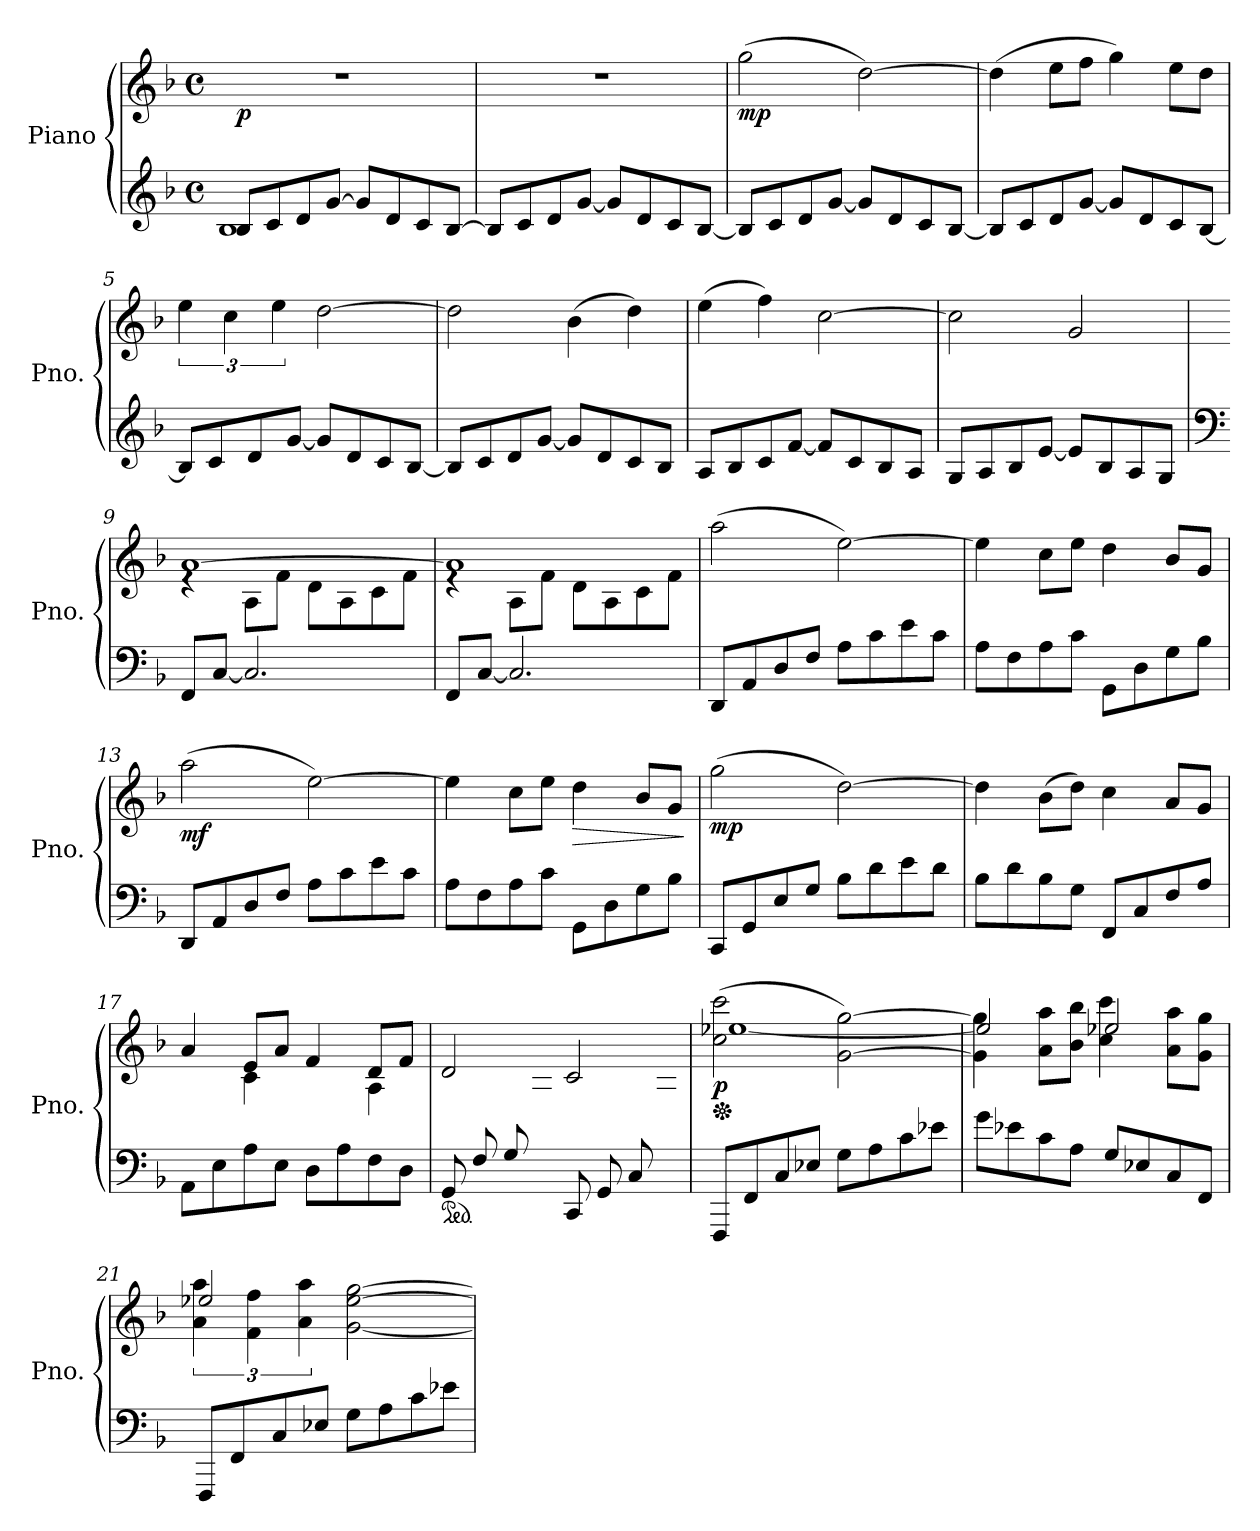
**kern	**kern	**dynam
*part1	*part1	*part1
*staff2	*staff1	*staff1/2
*I"Piano	*	*
*I'Pno.	*	*
*clefG2	*clefG2	*
*k[b-]	*k[b-]	*
*M4/4	*M4/4	*
*met(c)	*met(c)	*
*MM95	*MM95	*
=1	=1	=1
*^	*	*
!	!	!	!LO:DY:b
8B-/L	1B-	1r	p
8c/	.	.	.
8d/	.	.	.
[8g/J	.	.	.
8g/L]	.	.	.
8d/	.	.	.
8c/	.	.	.
[8B-/J	.	.	.
*v	*v	*	*
=2	=2	=2
8B-/L]	1r	.
8c/	.	.
8d/	.	.
[8g/J	.	.
8g/L]	.	.
8d/	.	.
8c/	.	.
[8B-/J	.	.
=3	=3	=3
!	!	!LO:DY:b
8B-/L]	(>2gg\	mp
8c/	.	.
8d/	.	.
[8g/J	.	.
8g/L]	[2dd\)	.
8d/	.	.
8c/	.	.
[8B-/J	.	.
!!LO:LB:g=z
=4	=4	=4
8B-/L]	(>4dd\]	.
8c/	.	.
8d/	8ee\L	.
[8g/J	8ff\J	.
8g/L]	4gg\)	.
8d/	.	.
8c/	8ee\L	.
[8B-/J	8dd\J	.
=5	=5	=5
8B-/L]	6ee\	.
8c/	.	.
.	6cc\	.
8d/	.	.
.	6ee\	.
[8g/J	.	.
8g/L]	[2dd\	.
8d/	.	.
8c/	.	.
[8B-/J	.	.
=6	=6	=6
8B-/L]	2dd\]	.
8c/	.	.
8d/	.	.
[8g/J	.	.
8g/L]	(>4b-\	.
8d/	.	.
8c/	4dd\)	.
8B-/J	.	.
!!LO:LB:g=z
=7	=7	=7
8A/L	(>4ee\	.
8B-/	.	.
8c/	4ff\)	.
[8f/J	.	.
8f/L]	[2cc\	.
8c/	.	.
8B-/	.	.
8A/J	.	.
=8	=8	=8
8G/L	2cc\]	.
8A/	.	.
8B-/	.	.
[8e/J	.	.
8e/L]	2g/	.
8B-/	.	.
8A/	.	.
8G/J	.	.
=9	=9	=9
*clefF4	*	*
*	*^	*
8FF/L	[1a	4re	.
[8C/J	.	.	.
2.C/]	.	8A\L	.
.	.	8f\J	.
.	.	8d\L	.
.	.	8A\	.
.	.	8c\	.
.	.	8f\J	.
!!LO:LB:g=z	!!
=10	=10	=10	=10
8FF/L	1a]	4re	.
[8C/J	.	.	.
2.C/]	.	8A\L	.
.	.	8f\J	.
.	.	8d\L	.
.	.	8A\	.
.	.	8c\	.
.	.	8f\J	.
*	*v	*v	*
=11	=11	=11
8DD/L	(>2aa\	.
8AA/	.	.
8D/	.	.
8F/J	.	.
8A\L	[2ee\)	.
8c\	.	.
8e\	.	.
8c\J	.	.
=12	=12	=12
8A\L	4ee\]	.
8F\	.	.
8A\	8cc\L	.
8c\J	8ee\J	.
8GG\L	4dd\	.
8D\	.	.
8G\	8b-/L	.
8B-\J	8g/J	.
!!LO:PB:g=z
=13	=13	=13
!	!	!LO:DY:b
8DD/L	(>2aa\	mf
8AA/	.	.
8D/	.	.
8F/J	.	.
8A\L	[2ee\)	.
8c\	.	.
8e\	.	.
8c\J	.	.
=14	=14	=14
8A\L	4ee\]	.
8F\	.	.
8A\	8cc\L	.
8c\J	8ee\J	.
!	!	!LO:HP:b
8GG\L	4dd\	>
8D\	.	.
8G\	8b-/L	.
8B-\J	8g/J	.
.	.	]
=15	=15	=15
!	!	!LO:DY:b
8CC/L	(>2gg\	mp
8GG/	.	.
8E/	.	.
8G/J	.	.
8B-\L	[2dd\)	.
8d\	.	.
8e\	.	.
8d\J	.	.
!!LO:LB:g=z
=16	=16	=16
8B-\L	4dd\]	.
8d\	.	.
8B-\	(>8b-\L	.
8G\J	8dd\J)	.
8FF/L	4cc\	.
8C/	.	.
8F/	8a/L	.
8A/J	8g/J	.
=17	=17	=17
*	*^	*
8AA\L	4a/	4ryy	.
8E\	.	.	.
8A\	8e/L	4c\	.
8E\J	8a/J	.	.
8D\L	4f/	4ryy	.
8A\	.	.	.
8F\	8d/L	4A\	.
8D\J	8f/J	.	.
=18	=18	=18	=18
*ped	*	*	*
8GG/L	2d/	4.ryy	.
8F/	.	.	.
8G/	.	.	.
8ryy	.	8G\ 8B-\J	.
8CC/L	2c/	4.ryy	.
8GG/	.	.	.
8C/	.	.	.
8ryy	.	8G\ 8B-\J	.
!!LO:LB:g=z	!!
=19	=19	=19	=19
*	*Xped	*	*
!	!	!	!LO:DY:b
8FFF/L	(>2cc\ 2ccc\	[1ee-X	p
8FF/	.	.	.
8C/	.	.	.
8E-X/J	.	.	.
8G\L	[2g\ [2gg\)	.	.
8A\	.	.	.
8c\	.	.	.
8e-X\J	.	.	.
=20	=20	=20	=20
8g\L	2ee-/]	4g\] 4gg\]	.
8e-X\	.	.	.
8c\	.	8a\ 8aa\L	.
8A\J	.	8b-\ 8bb-\J	.
8G/L	2ee-X/	4cc\ 4ccc\	.
8E-X/	.	.	.
8C/	.	8a\ 8aa\L	.
8FF/J	.	8g\ 8gg\J	.
=21	=21	=21	=21
8FFF/L	2ee-X/	6a\ 6aa\	.
8FF/	.	.	.
.	.	6f\ 6ff\	.
8C/	.	.	.
.	.	6a\ 6aa\	.
8E-X/J	.	.	.
8G\L	[2g\ [2ee-\ [2gg\	2ryy	.
8A\	.	.	.
8c\	.	.	.
8e-X\J	.	.	.
*	*v	*v	*
=	=	=
*-	*-	*-
